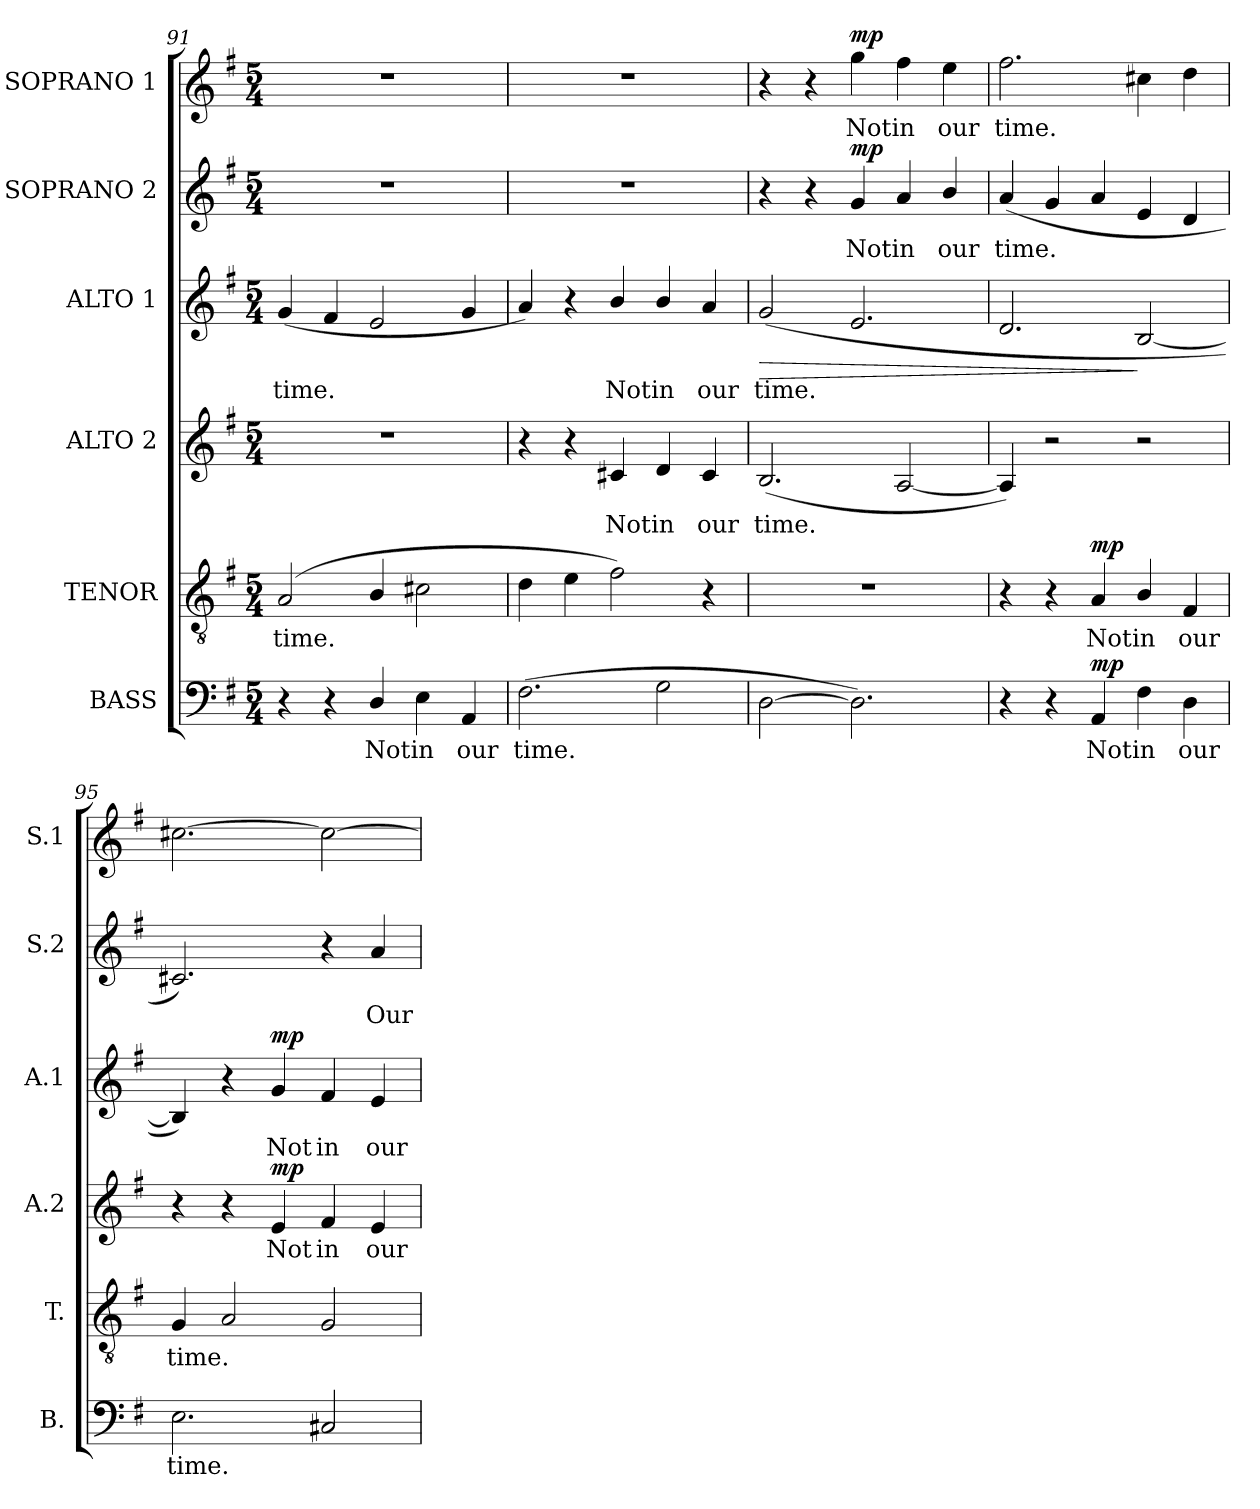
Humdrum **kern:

**kern	**text	**dynam	**kern	**text	**dynam	**kern	**text	**dynam	**kern	**text	**dynam	**kern	**text	**dynam	**kern	**text	**dynam
*part6	*part6	*part6	*part5	*part5	*part5	*part4	*part4	*part4	*part3	*part3	*part3	*part2	*part2	*part2	*part1	*part1	*part1
*staff6	*staff6	*staff6	*staff5	*staff5	*staff5	*staff4	*staff4	*staff4	*staff3	*staff3	*staff3	*staff2	*staff2	*staff2	*staff1	*staff1	*staff1
*I"BASS	*	*	*I"TENOR	*	*	*I"ALTO 2	*	*	*I"ALTO 1	*	*	*I"SOPRANO 2	*	*	*I"SOPRANO 1	*	*
*I'B.	*	*	*I'T.	*	*	*I'A.2	*	*	*I'A.1	*	*	*I'S.2	*	*	*I'S.1	*	*
*clefF4	*	*	*clefGv2	*	*	*clefG2	*	*	*clefG2	*	*	*clefG2	*	*	*clefG2	*	*
*	*	*	*ITrd7c12	*	*	*	*	*	*	*	*	*	*	*	*	*	*
*k[f#]	*	*	*k[f#]	*	*	*k[f#]	*	*	*k[f#]	*	*	*k[f#]	*	*	*k[f#]	*	*
*G:	*	*	*G:	*	*	*G:	*	*	*G:	*	*	*G:	*	*	*G:	*	*
*M5/4	*	*	*M5/4	*	*	*M5/4	*	*	*M5/4	*	*	*M5/4	*	*	*M5/4	*	*
=91	=91	=91	=91	=91	=91	=91	=91	=91	=91	=91	=91	=91	=91	=91	=91	=91	=91
!	!	!	!	!LO:LY:b:color=#000000	!	!LO:N:vis=1	!	!	!	!	!	!	!	!	!	!	!
!	!	!	!	!	!	!	!	!	!	!LO:LY:b:color=#000000	!	!LO:N:vis=1	!	!	!LO:N:vis=1	!	!
4r	.	.	(2AAi/	time.	.	4%5r	.	.	(4gi/	time.	.	4%5r	.	.	4%5r	.	.
4r	.	.	.	.	.	.	.	.	4f#i/	.	.	.	.	.	.	.	.
!	!LO:LY:b:color=#000000	!	!	!	!	!	!	!	!	!	!	!	!	!	!	!	!
4Di/	Not	.	4BBi/	.	.	.	.	.	2ei/	.	.	.	.	.	.	.	.
!	!LO:LY:b:color=#000000	!	!	!	!	!	!	!	!	!	!	!	!	!	!	!	!
4Ei\	in	.	2C#Xi\	.	.	.	.	.	.	.	.	.	.	.	.	.	.
!	!LO:LY:b:color=#000000	!	!	!	!	!	!	!	!	!	!	!	!	!	!	!	!
4AAi/	our	.	.	.	.	.	.	.	4gi/	.	.	.	.	.	.	.	.
=92	=92	=92	=92	=92	=92	=92	=92	=92	=92	=92	=92	=92	=92	=92	=92	=92	=92
!	!LO:LY:b:color=#000000	!	!	!	!	!	!	!	!	!	!	!LO:N:vis=1	!	!	!LO:N:vis=1	!	!
(2.F#i\	time.	.	4Di\	.	.	4r	.	.	4ai/)	.	.	4%5r	.	.	4%5r	.	.
.	.	.	4Ei\	.	.	4r	.	.	4r	.	.	.	.	.	.	.	.
!	!	!	!	!	!	!	!LO:LY:b:color=#000000	!	!	!	!	!	!	!	!	!	!
!	!	!	!	!	!	!	!	!	!	!LO:LY:b:color=#000000	!	!	!	!	!	!	!
.	.	.	2F#i\)	.	.	4c#Xi/	Not	.	4bi/	Not	.	.	.	.	.	.	.
!	!	!	!	!	!	!	!LO:LY:b:color=#000000	!	!	!	!	!	!	!	!	!	!
!	!	!	!	!	!	!	!	!	!	!LO:LY:b:color=#000000	!	!	!	!	!	!	!
2Gi\	.	.	.	.	.	4di/	in	.	4bi/	in	.	.	.	.	.	.	.
!	!	!	!	!	!	!	!LO:LY:b:color=#000000	!	!	!	!	!	!	!	!	!	!
!	!	!	!	!	!	!	!	!	!	!LO:LY:b:color=#000000	!	!	!	!	!	!	!
.	.	.	4r	.	.	4c#i/	our	.	4ai/	our	.	.	.	.	.	.	.
=93	=93	=93	=93	=93	=93	=93	=93	=93	=93	=93	=93	=93	=93	=93	=93	=93	=93
!	!	!	!LO:N:vis=1	!	!	!	!	!	!	!	!	!	!	!	!	!	!
!	!	!	!	!	!	!	!LO:LY:b:color=#000000	!	!	!	!	!	!	!	!	!	!
!	!	!	!	!	!	!	!	!	!	!LO:LY:b:color=#000000	!LO:HP:b	!	!	!	!	!	!
[2Di\	.	.	4%5r	.	.	(2.Bi/	time.	.	(2gi/	time.	>	4r	.	.	4r	.	.
.	.	.	.	.	.	.	.	.	.	.	.	4r	.	.	4r	.	.
!	!	!	!	!	!	!	!	!	!	!	!	!	!LO:LY:b:color=#000000	!	!	!	!
!	!	!	!	!	!	!	!	!	!	!	!	!	!	!	!	!LO:LY:b:color=#000000	!
2.Di\])	.	.	.	.	.	.	.	.	2.ei/	.	.	4gi/	Not	mp	4ggi\	Not	mp
!	!	!	!	!	!	!	!	!	!	!	!	!	!LO:LY:b:color=#000000	!	!	!	!
!	!	!	!	!	!	!	!	!	!	!	!	!	!	!	!	!LO:LY:b:color=#000000	!
.	.	.	.	.	.	[2Ai/	.	.	.	.	.	4ai/	in	.	4ff#i\	in	.
!	!	!	!	!	!	!	!	!	!	!	!	!	!LO:LY:b:color=#000000	!	!	!	!
!	!	!	!	!	!	!	!	!	!	!	!	!	!	!	!	!LO:LY:b:color=#000000	!
.	.	.	.	.	.	.	.	.	.	.	.	4bi/	our	.	4eei\	our	.
=94	=94	=94	=94	=94	=94	=94	=94	=94	=94	=94	=94	=94	=94	=94	=94	=94	=94
!	!	!	!	!	!	!	!	!	!	!	!	!	!LO:LY:b:color=#000000	!	!	!	!
!	!	!	!	!	!	!	!	!	!	!	!	!	!	!	!	!LO:LY:b:color=#000000	!
4r	.	.	4r	.	.	4Ai/])	.	.	2.di/	.	.	(4ai/	time.	.	2.ff#i\	time.	.
4r	.	.	4r	.	.	2r	.	.	.	.	.	4gi/	.	.	.	.	.
!	!LO:LY:b:color=#000000	!	!	!	!	!	!	!	!	!	!	!	!	!	!	!	!
!	!	!	!	!LO:LY:b:color=#000000	!	!	!	!	!	!	!	!	!	!	!	!	!
4AAi/	Not	mp	4AAi/	Not	mp	.	.	.	.	.	.	4ai/	.	.	.	.	.
!	!LO:LY:b:color=#000000	!	!	!	!	!	!	!	!	!	!	!	!	!	!	!	!
!	!	!	!	!LO:LY:b:color=#000000	!	!	!	!	!	!	!	!	!	!	!	!	!
4F#i\	in	.	4BBi/	in	.	2r	.	.	[2Bi/	.	]	4ei/	.	.	4cc#Xi\	.	.
!	!LO:LY:b:color=#000000	!	!	!	!	!	!	!	!	!	!	!	!	!	!	!	!
!	!	!	!	!LO:LY:b:color=#000000	!	!	!	!	!	!	!	!	!	!	!	!	!
4Di\	our	.	4FF#i/	our	.	.	.	.	.	.	.	4di/	.	.	4ddi\	.	.
!!LO:LB:g=z
=95	=95	=95	=95	=95	=95	=95	=95	=95	=95	=95	=95	=95	=95	=95	=95	=95	=95
!	!LO:LY:b:color=#000000	!	!	!	!	!	!	!	!	!	!	!	!	!	!	!	!
!	!	!	!	!LO:LY:b:color=#000000	!	!	!	!	!	!	!	!	!	!	!	!	!
2.Ei\	time.	.	4GGi/	time.	.	4r	.	.	4Bi/])	.	.	2.c#Xi/)	.	.	[2.cc#Xi\	.	.
.	.	.	2AAi/	.	.	4r	.	.	4r	.	.	.	.	.	.	.	.
!	!	!	!	!	!	!	!LO:LY:b:color=#000000	!	!	!	!	!	!	!	!	!	!
!	!	!	!	!	!	!	!	!	!	!LO:LY:b:color=#000000	!	!	!	!	!	!	!
.	.	.	.	.	.	4ei/	Not	mp	4gi/	Not	mp	.	.	.	.	.	.
!	!	!	!	!	!	!	!LO:LY:b:color=#000000	!	!	!	!	!	!	!	!	!	!
!	!	!	!	!	!	!	!	!	!	!LO:LY:b:color=#000000	!	!	!	!	!	!	!
2C#Xi/	.	.	2GGi/	.	.	4f#i/	in	.	4f#i/	in	.	4r	.	.	2cc#i\_	.	.
!	!	!	!	!	!	!	!LO:LY:b:color=#000000	!	!	!	!	!	!	!	!	!	!
!	!	!	!	!	!	!	!	!	!	!LO:LY:b:color=#000000	!	!	!	!	!	!	!
!	!	!	!	!	!	!	!	!	!	!	!	!	!LO:LY:b:color=#000000	!	!	!	!
.	.	.	.	.	.	4ei/	our	.	4ei/	our	.	4ai/	Our	.	.	.	.
=	=	=	=	=	=	=	=	=	=	=	=	=	=	=	=	=	=
*-	*-	*-	*-	*-	*-	*-	*-	*-	*-	*-	*-	*-	*-	*-	*-	*-	*-
